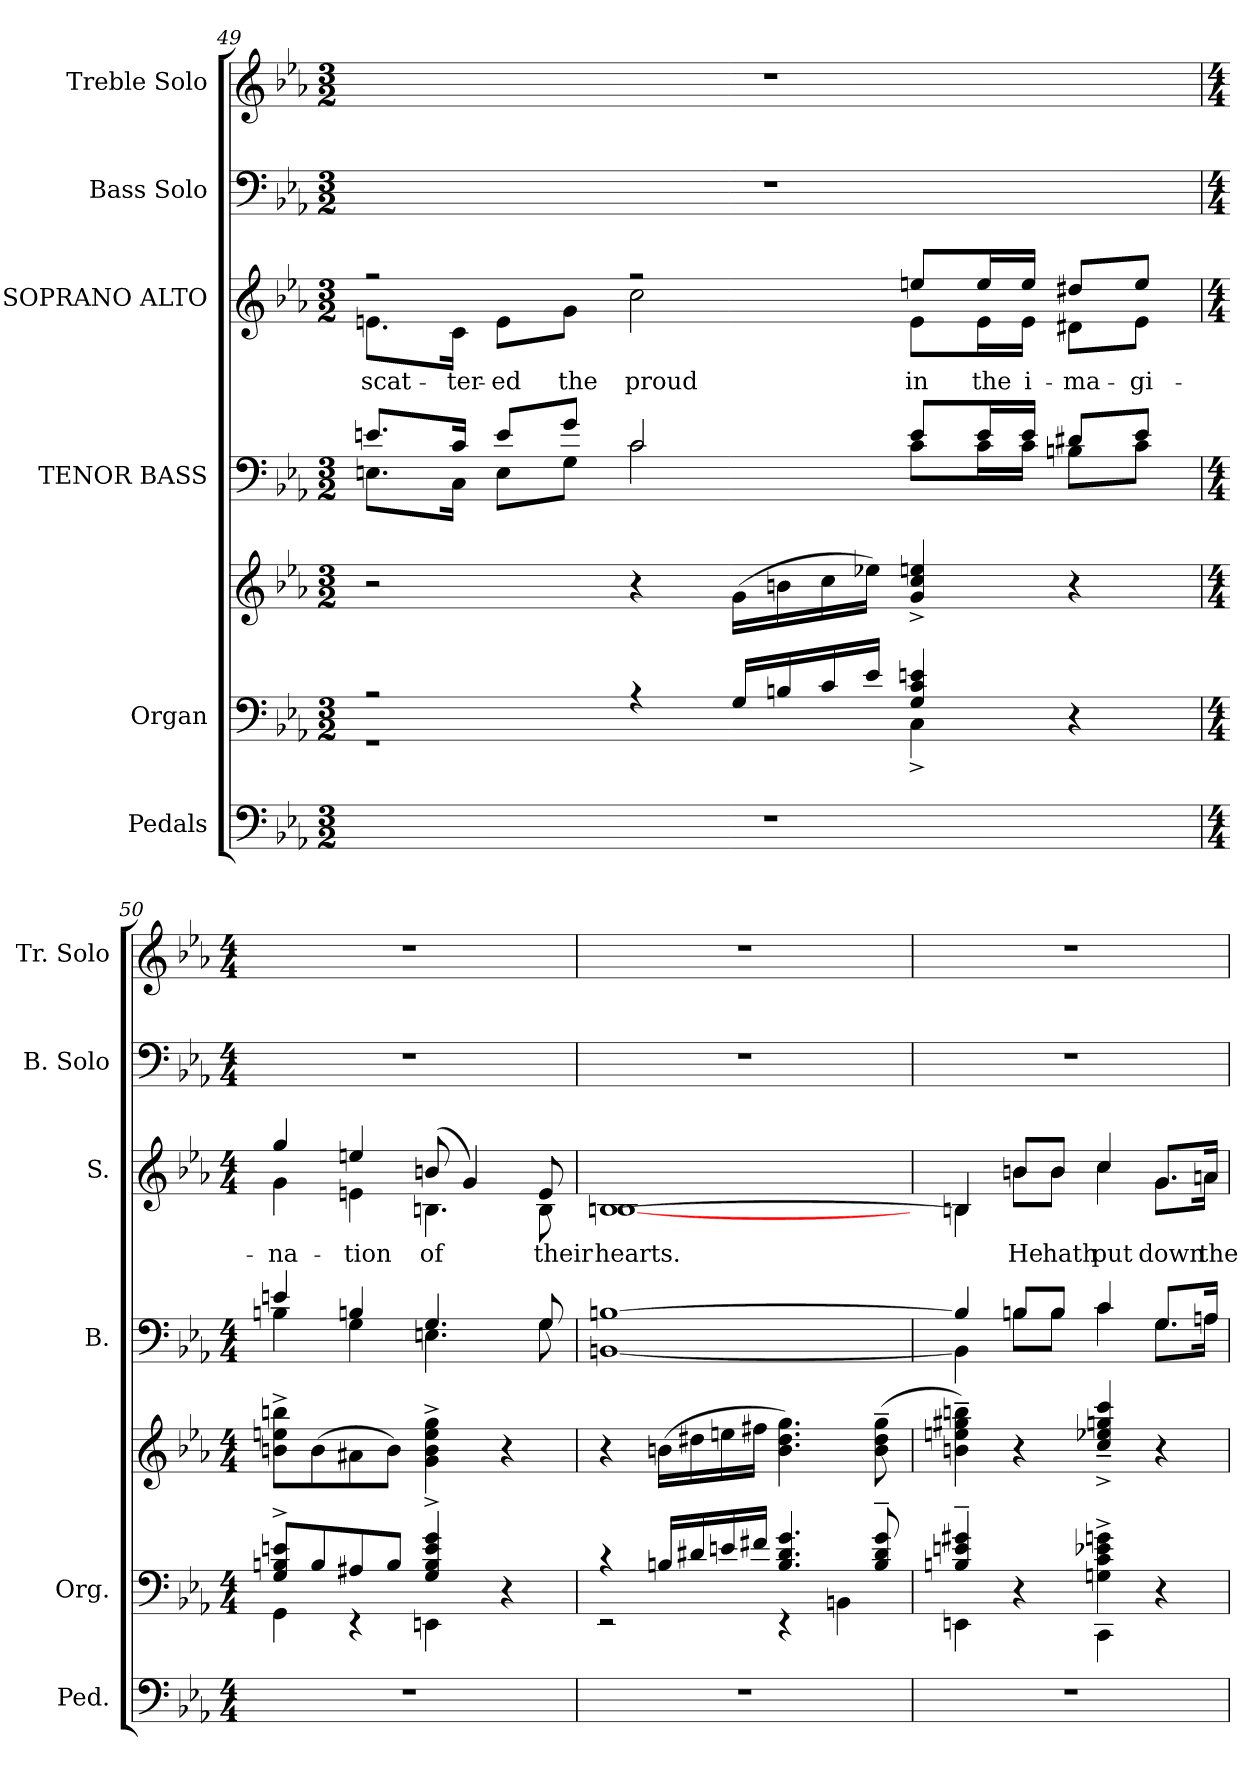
**kern	**kern	**kern	**kern	**kern	**text	**kern	**kern
*part6	*part5	*part5	*part4	*part3	*part3	*part2	*part1
*staff7	*staff6	*staff5	*staff4	*staff3	*staff3	*staff2	*staff1
*I"Pedals	*I"Organ	*	*I"TENOR BASS	*I"SOPRANO ALTO	*	*I"Bass Solo	*I"Treble Solo
*I'Ped.	*I'Org.	*	*I'B.	*I'S.	*	*I'B. Solo	*I'Tr. Solo
*clefF4	*clefF4	*clefG2	*clefF4	*clefG2	*	*clefF4	*clefG2
*k[b-e-a-]	*k[b-e-a-]	*k[b-e-a-]	*k[b-e-a-]	*k[b-e-a-]	*	*k[b-e-a-]	*k[b-e-a-]
*E-:	*E-:	*E-:	*E-:	*E-:	*	*E-:	*E-:
*M3/2	*M3/2	*M3/2	*M3/2	*M3/2	*	*M3/2	*M3/2
=49	=49	=49	=49	=49	=49	=49	=49
!LO:N:vis=1	!	!	!	!	!	!	!
*	*^	*	*^	*^	*	*	*
!	!	!	!	!	!	!	!	!LO:LY:b:color=#000000	!LO:N:vis=1	!LO:N:vis=1
1.r	2r	1r	2r	8.eni/L	8.Eni\L	2r	8.eni\L	scat-	1.r	1.r
!	!	!	!	!	!	!	!	!LO:LY:b:color=#000000	!	!
.	.	.	.	16ci/Jk	16Ci\Jk	.	16ci\Jk	-ter-	.	.
!	!	!	!	!	!	!	!	!LO:LY:b:color=#000000	!	!
.	.	.	.	8ei/L	8Ei\L	.	8ei\L	-ed	.	.
!	!	!	!	!	!	!	!	!LO:LY:b:color=#000000	!	!
.	.	.	.	8gi/J	8Gi\J	.	8gi\J	the	.	.
!	!	!	!	!	!	!	!	!LO:LY:b:color=#000000	!	!
.	4r	.	4r	2ci/	2ci\	2r	2cci\	proud	.	.
.	16Gi/LL	.	(16gi\LL	.	.	.	.	.	.	.
.	16Bni/	.	16bni\	.	.	.	.	.	.	.
.	16ci/	.	16cci\	.	.	.	.	.	.	.
.	16e-i/JJ	.	16ee-Xi\JJ)	.	.	.	.	.	.	.
!	!	!	!	!	!	!	!	!LO:LY:b:color=#000000	!	!
.	4Gi/ 4ci 4eni	4C^i\	4gi/^ 4cci^ 4eeni^	8ei/L	8ci\L	8eeni/L	8ei\L	in	.	.
!	!	!	!	!	!	!	!	!LO:LY:b:color=#000000	!	!
.	.	.	.	16ei/L	16ci\L	16eei/L	16ei\L	the	.	.
!	!	!	!	!	!	!	!	!LO:LY:b:color=#000000	!	!
.	.	.	.	16ei/JJ	16ci\JJ	16eei/JJ	16ei\JJ	i-	.	.
!	!	!	!	!	!	!	!	!LO:LY:b:color=#000000	!	!
.	4r	4ryy	4r	8d#Xi/L	8Bni\L	8dd#Xi/L	8d#Xi\L	-ma-	.	.
!	!	!	!	!	!	!	!	!LO:LY:b:color=#000000	!	!
.	.	.	.	8ei/J	8ci\J	8eei/J	8ei\J	-gi-	.	.
!!LO:PB:g=z
=50	=50	=50	=50	=50	=50	=50	=50	=50	=50	=50
*M4/4	*M4/4	*	*M4/4	*M4/4	*	*M4/4	*	*	*M4/4	*M4/4
!	!	!	!	!	!	!	!	!LO:LY:b:color=#000000	!	!
1r	8Gi/^ 8Bni^ 8eni^L	4GGi\	8bni\^ 8eeni^ 8bbni^L	4eni/	4Bni\	4ggi/	4gi\	-na-	1r	1r
.	8Bi/	.	(8bi\	.	.	.	.	.	.	.
!	!	!	!	!	!	!	!	!LO:LY:b:color=#000000	!	!
.	8A#Xi/	4r	8a#Xi\	4Bni/	4Gi\	4eeni/	4eni\	-tion	.	.
.	8Bi/J	.	8bi\J)	.	.	.	.	.	.	.
!	!	!	!	!	!	!	!	!LO:LY:b:color=#000000	!	!
.	4Gi/^ 4Bi^ 4ei^ 4gi^	4EEni\	4gi\^ 4bi^ 4eei^ 4ggi^	4.Gi/	4.Eni\	(8bni/	4.Bni\	of	.	.
.	.	.	.	.	.	4gi/)	.	.	.	.
.	4r	4ryy	4r	.	.	.	.	.	.	.
!	!	!	!	!	!	!	!	!LO:LY:b:color=#000000	!	!
.	.	.	.	8Gi/	8Gi\	8ei/	8Bi\	their	.	.
=51	=51	=51	=51	=51	=51	=51	=51	=51	=51	=51
!	!	!	!	!	!	!	!	!LO:LY:b:color=#000000	!	!
1r	4r	2r	4r	[1Bni	[1BBni	[1Bni	[1Bi	hearts.	1r	1r
.	16Bni/LL	.	(16bni\LL	.	.	.	.	.	.	.
.	16d#Xi/	.	16dd#Xi\	.	.	.	.	.	.	.
.	16eni/	.	16eeni\	.	.	.	.	.	.	.
.	16f#Xi/JJ	.	16ff#Xi\JJ	.	.	.	.	.	.	.
.	4.Bi/ 4.d#i 4.gi	4r	4.bi\ 4.dd#i 4.ggi)	.	.	.	.	.	.	.
.	.	4BBni\	.	.	.	.	.	.	.	.
.	8Bi/~ 8d#i~ 8gi~	.	(8bi\~ 8dd#i~ 8ggi~	.	.	.	.	.	.	.
=52	=52	=52	=52	=52	=52	=52	=52	=52	=52	=52
1r	4Bni/~ 4eni~ 4g#Xi~	4EEni\	4bni\~ 4eeni~ 4gg#Xi~ 4bbni~)	4Bi/]	4BBi\]	4Bi/]	4Bi\	.	1r	1r
!	!	!	!	!	!	!	!	!LO:LY:b:color=#000000	!	!
.	4r	4ryy	4r	8Bni/L	8Bi\L	8bni/L	8bi\L	He	.	.
!	!	!	!	!	!	!	!	!LO:LY:b:color=#000000	!	!
.	.	.	.	8Bi/J	8Bi\J	8bi/J	8bi\J	hath	.	.
!	!	!	!	!	!	!	!	!LO:LY:b:color=#000000	!	!
.	4Gni\^ 4ci^ 4e-Xi^ 4gni^	4CCi\	4cci/~^ 4ee-Xi~^ 4ggni~^ 4ccci~^	4ci/	4ci\	4cci/	4cci\	put	.	.
!	!	!	!	!	!	!	!	!LO:LY:b:color=#000000	!	!
.	4r	4ryy	4r	8.Gi/L	8.Gi\L	8.gi/L	8.gi\L	down	.	.
!	!	!	!	!	!	!	!	!LO:LY:b:color=#000000	!	!
.	.	.	.	16Ani/Jk	16Ai\Jk	16ani/Jk	16ai\Jk	the	.	.
*	*	*	*	*v	*v	*	*	*	*	*
*	*v	*v	*	*	*v	*v	*	*	*
=	=	=	=	=	=	=	=
*-	*-	*-	*-	*-	*-	*-	*-
